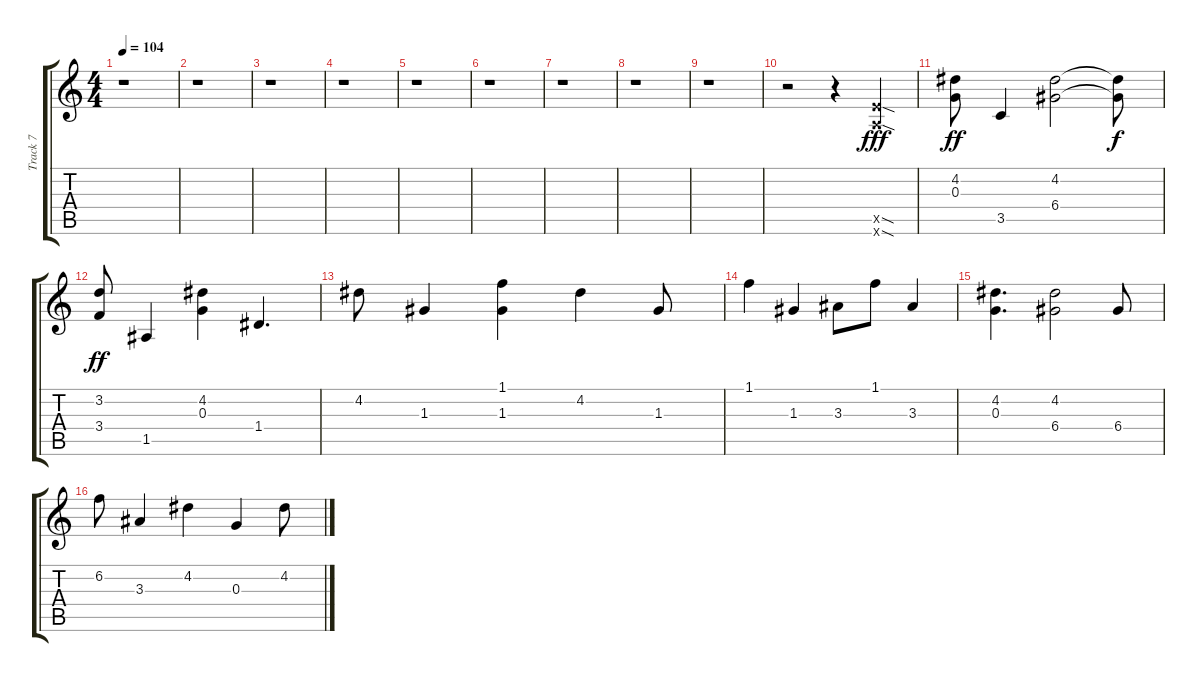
\track ("Track 7" "Track 7") {instrument acousticguitarsteel}
\staff {score tabs}
\tuning (E4 B3 G3 D3 A2 E2) {hide}
\ts (4 4)
\tempo 104
\clef g2
\ks c
r.1{dy f} |
r.1 |
r.1 |
r.1 |
r.1 |
r.1 |
r.1 |
r.1 |
r.1 |
r.2{volume 6 instrument distortionguitar} r.4 (0.5{sod x} 12.6{sod x}).4{dy fff} |
(4.2 0.3).8{dy ff volume 6 instrument acousticguitarsteel} 3.5.4 (4.2 6.4).2 (4.2{t} 6.4{t}).8{dy f} |
(3.2 3.4).8{dy ff} 1.5.4 (4.2 0.3).4 1.4.4{d} |
4.2.8 1.3.4 (1.1 1.3).4 4.2.4 1.3.8 |
1.1.4 1.3.4 3.3.8 1.1.8 3.3.4 |
(4.2 0.3).4{d} (4.2 6.4).2 6.4.8 |
6.2.8 3.3.4 4.2.4 0.3.4 4.2.8
